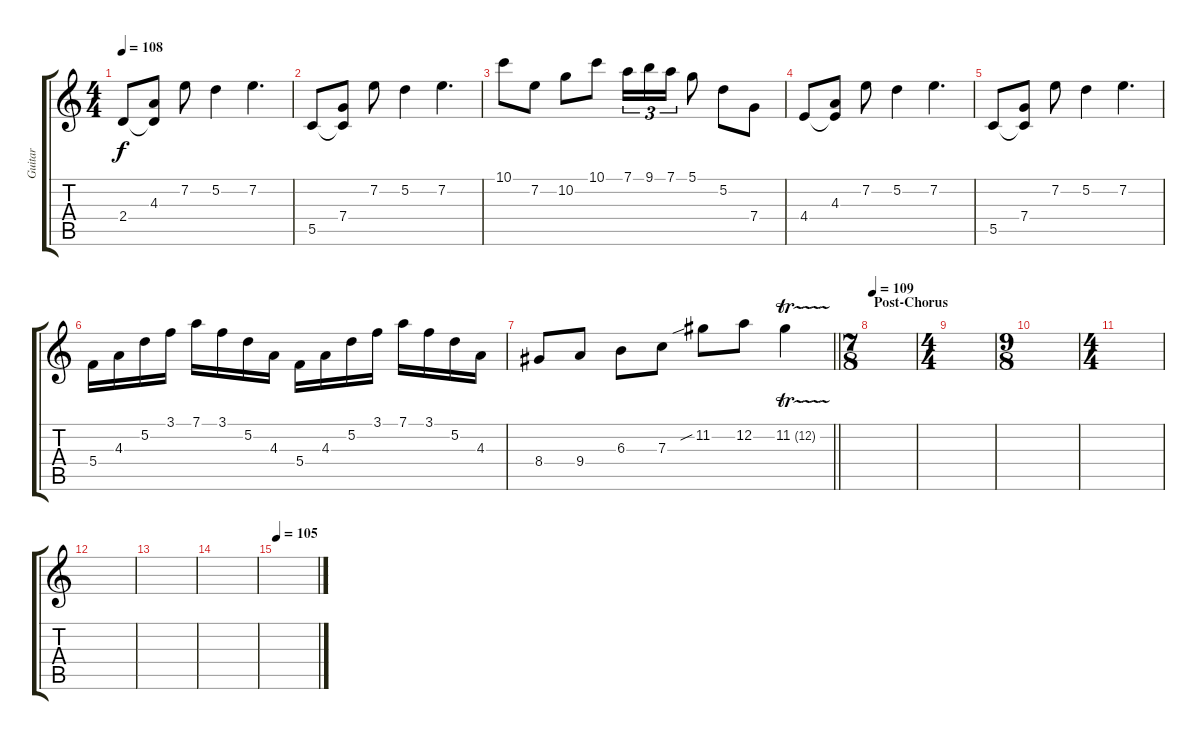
\track ("Guitar" "Guitar") {instrument distortionguitar}
\staff {score tabs}
\tuning (D4 A3 F3 C3 G2 D2) {hide}
\ts (4 4)
\tempo 108
\clef g2
\ks c
2.4.8{dy f} (4.3 2.4{t}).8 7.2.8 5.2.4 7.2.4{d} |
5.5.8 (7.4 5.5{t}).8 7.2.8 5.2.4 7.2.4{d} |
10.1.8 7.2.8 10.2.8 10.1.8 7.1.16{tu (3 2)} 9.1.16{tu (3 2)} 7.1.16{tu (3 2)} 5.1.8 5.2.8 7.4.8 |
4.4.8 (4.3 4.4{t}).8 7.2.8 5.2.4 7.2.4{d} |
5.5.8 (7.4 5.5{t}).8 7.2.8 5.2.4 7.2.4{d} |
5.4.16 4.3.16 5.2.16 3.1.16 7.1.16 3.1.16 5.2.16 4.3.16 5.4.16 4.3.16 5.2.16 3.1.16 7.1.16 3.1.16 5.2.16 4.3.16 |
\barLineRight lightlight
8.4.8 9.4.8 6.3.8 7.3.8 11.2{sib}.8 12.2.8 11.2{tr (12 32)}.4 |
\ts (7 8)
\section ("" "Post-Chorus")
\tempo 109
|
\ts (4 4)
|
\ts (9 8)
|
\ts (4 4)
|
|
|
|
\tempo 105
